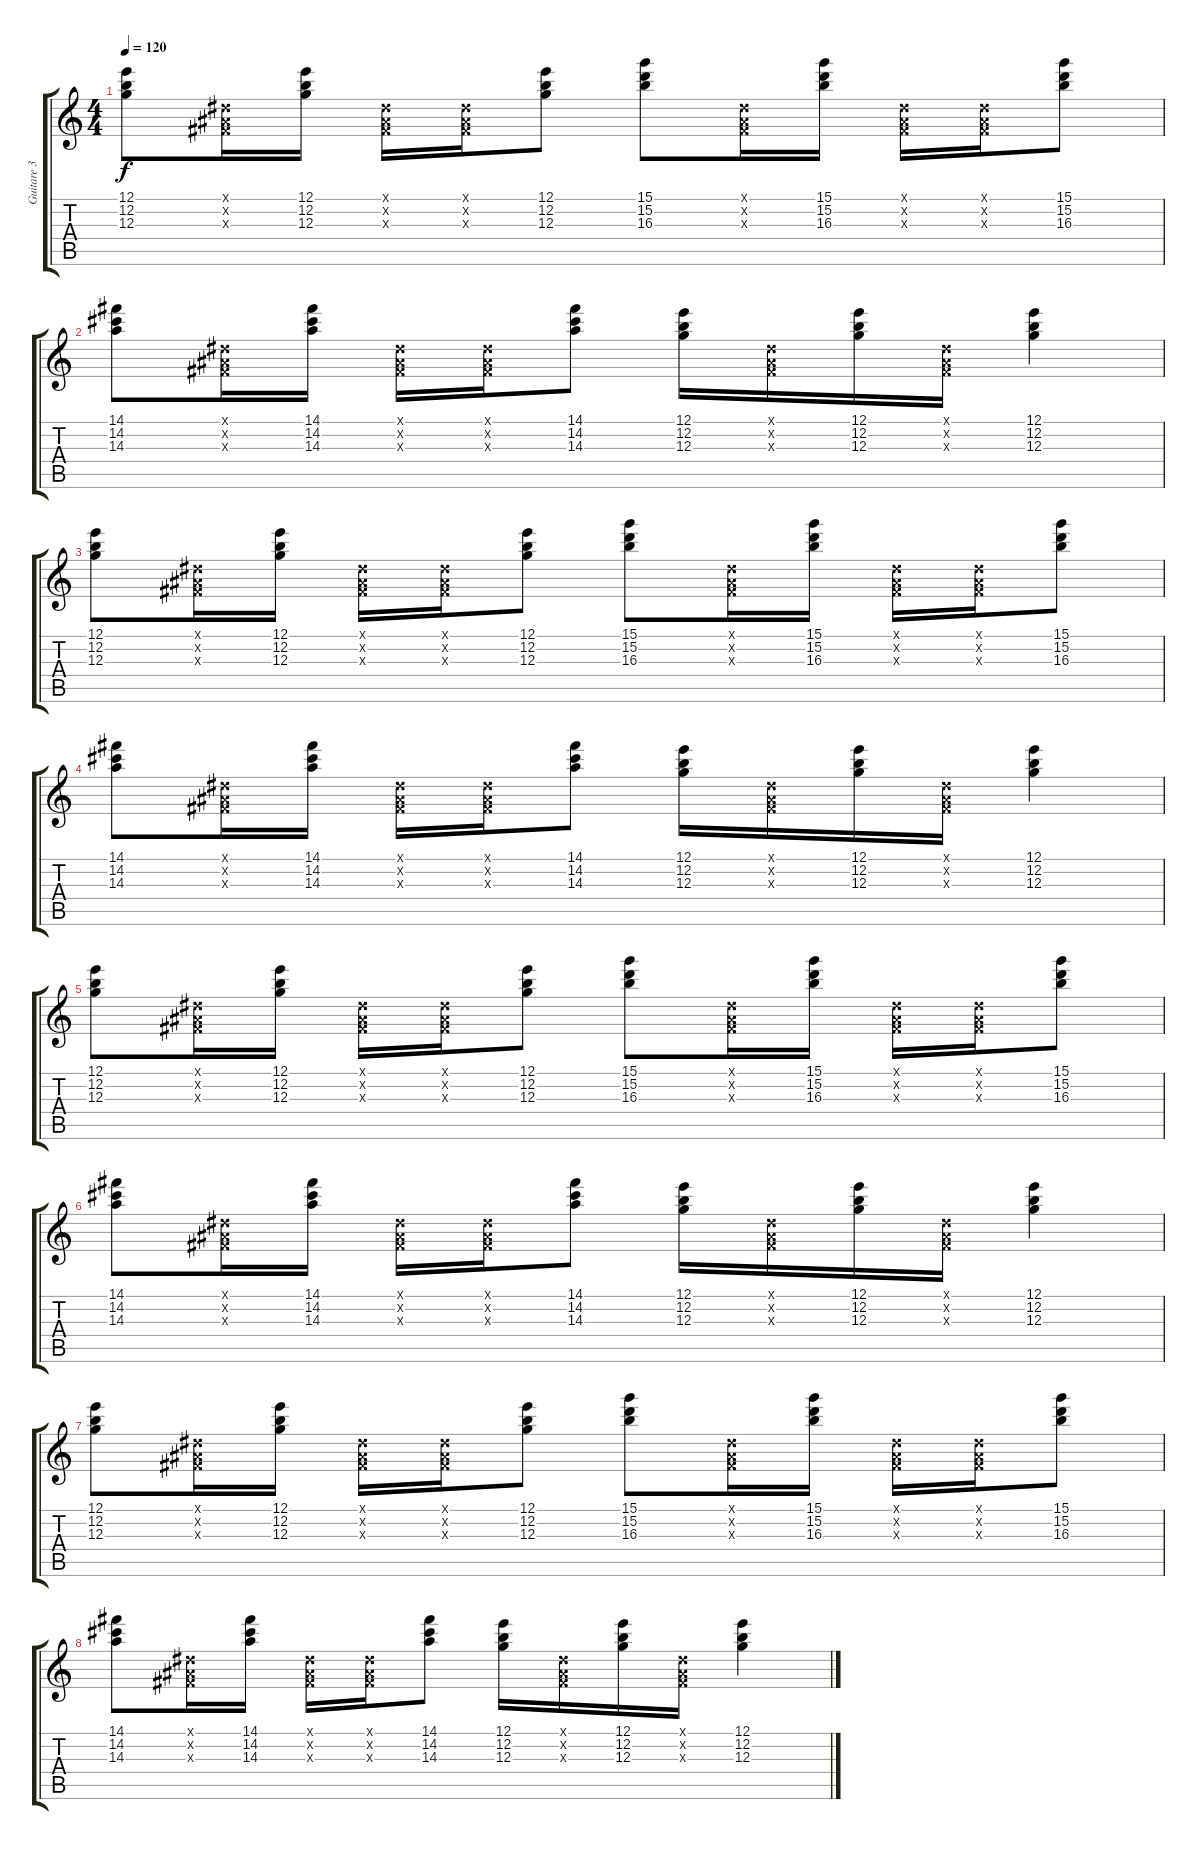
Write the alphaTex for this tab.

\track ("Guitare 3 (clean+wha/wha)" "Guitare 3 ") {instrument electricguitarclean}
\staff {score tabs}
\tuning (E4 B3 G3 D3 A2 E2) {hide}
\ts (4 4)
\tempo 120
\clef g2
\ks c
(12.1 12.2 12.3).8{dy f} (-1.1{x} -1.2{x} -1.3{x}).16 (12.1 12.2 12.3).16 (-1.1{x} -1.2{x} -1.3{x}).16 (-1.1{x} -1.2{x} -1.3{x}).16 (12.1 12.2 12.3).8 (15.1 15.2 16.3).8 (-1.1{x} -1.2{x} -1.3{x}).16 (15.1 15.2 16.3).16 (-1.1{x} -1.2{x} -1.3{x}).16 (-1.1{x} -1.2{x} -1.3{x}).16 (15.1 15.2 16.3).8 |
(14.1 14.2 14.3).8 (-1.1{x} -1.2{x} -1.3{x}).16 (14.1 14.2 14.3).16 (-1.1{x} -1.2{x} -1.3{x}).16 (-1.1{x} -1.2{x} -1.3{x}).16 (14.1 14.2 14.3).8 (12.1 12.2 12.3).16 (-1.1{x} -1.2{x} -1.3{x}).16 (12.1 12.2 12.3).16 (-1.1{x} -1.2{x} -1.3{x}).16 (12.1 12.2 12.3).4 |
(12.1 12.2 12.3).8 (-1.1{x} -1.2{x} -1.3{x}).16 (12.1 12.2 12.3).16 (-1.1{x} -1.2{x} -1.3{x}).16 (-1.1{x} -1.2{x} -1.3{x}).16 (12.1 12.2 12.3).8 (15.1 15.2 16.3).8 (-1.1{x} -1.2{x} -1.3{x}).16 (15.1 15.2 16.3).16 (-1.1{x} -1.2{x} -1.3{x}).16 (-1.1{x} -1.2{x} -1.3{x}).16 (15.1 15.2 16.3).8 |
(14.1 14.2 14.3).8 (-1.1{x} -1.2{x} -1.3{x}).16 (14.1 14.2 14.3).16 (-1.1{x} -1.2{x} -1.3{x}).16 (-1.1{x} -1.2{x} -1.3{x}).16 (14.1 14.2 14.3).8 (12.1 12.2 12.3).16 (-1.1{x} -1.2{x} -1.3{x}).16 (12.1 12.2 12.3).16 (-1.1{x} -1.2{x} -1.3{x}).16 (12.1 12.2 12.3).4 |
(12.1 12.2 12.3).8 (-1.1{x} -1.2{x} -1.3{x}).16 (12.1 12.2 12.3).16 (-1.1{x} -1.2{x} -1.3{x}).16 (-1.1{x} -1.2{x} -1.3{x}).16 (12.1 12.2 12.3).8 (15.1 15.2 16.3).8 (-1.1{x} -1.2{x} -1.3{x}).16 (15.1 15.2 16.3).16 (-1.1{x} -1.2{x} -1.3{x}).16 (-1.1{x} -1.2{x} -1.3{x}).16 (15.1 15.2 16.3).8 |
(14.1 14.2 14.3).8 (-1.1{x} -1.2{x} -1.3{x}).16 (14.1 14.2 14.3).16 (-1.1{x} -1.2{x} -1.3{x}).16 (-1.1{x} -1.2{x} -1.3{x}).16 (14.1 14.2 14.3).8 (12.1 12.2 12.3).16 (-1.1{x} -1.2{x} -1.3{x}).16 (12.1 12.2 12.3).16 (-1.1{x} -1.2{x} -1.3{x}).16 (12.1 12.2 12.3).4 |
(12.1 12.2 12.3).8 (-1.1{x} -1.2{x} -1.3{x}).16 (12.1 12.2 12.3).16 (-1.1{x} -1.2{x} -1.3{x}).16 (-1.1{x} -1.2{x} -1.3{x}).16 (12.1 12.2 12.3).8 (15.1 15.2 16.3).8 (-1.1{x} -1.2{x} -1.3{x}).16 (15.1 15.2 16.3).16 (-1.1{x} -1.2{x} -1.3{x}).16 (-1.1{x} -1.2{x} -1.3{x}).16 (15.1 15.2 16.3).8 |
(14.1 14.2 14.3).8 (-1.1{x} -1.2{x} -1.3{x}).16 (14.1 14.2 14.3).16 (-1.1{x} -1.2{x} -1.3{x}).16 (-1.1{x} -1.2{x} -1.3{x}).16 (14.1 14.2 14.3).8 (12.1 12.2 12.3).16 (-1.1{x} -1.2{x} -1.3{x}).16 (12.1 12.2 12.3).16 (-1.1{x} -1.2{x} -1.3{x}).16 (12.1 12.2 12.3).4
